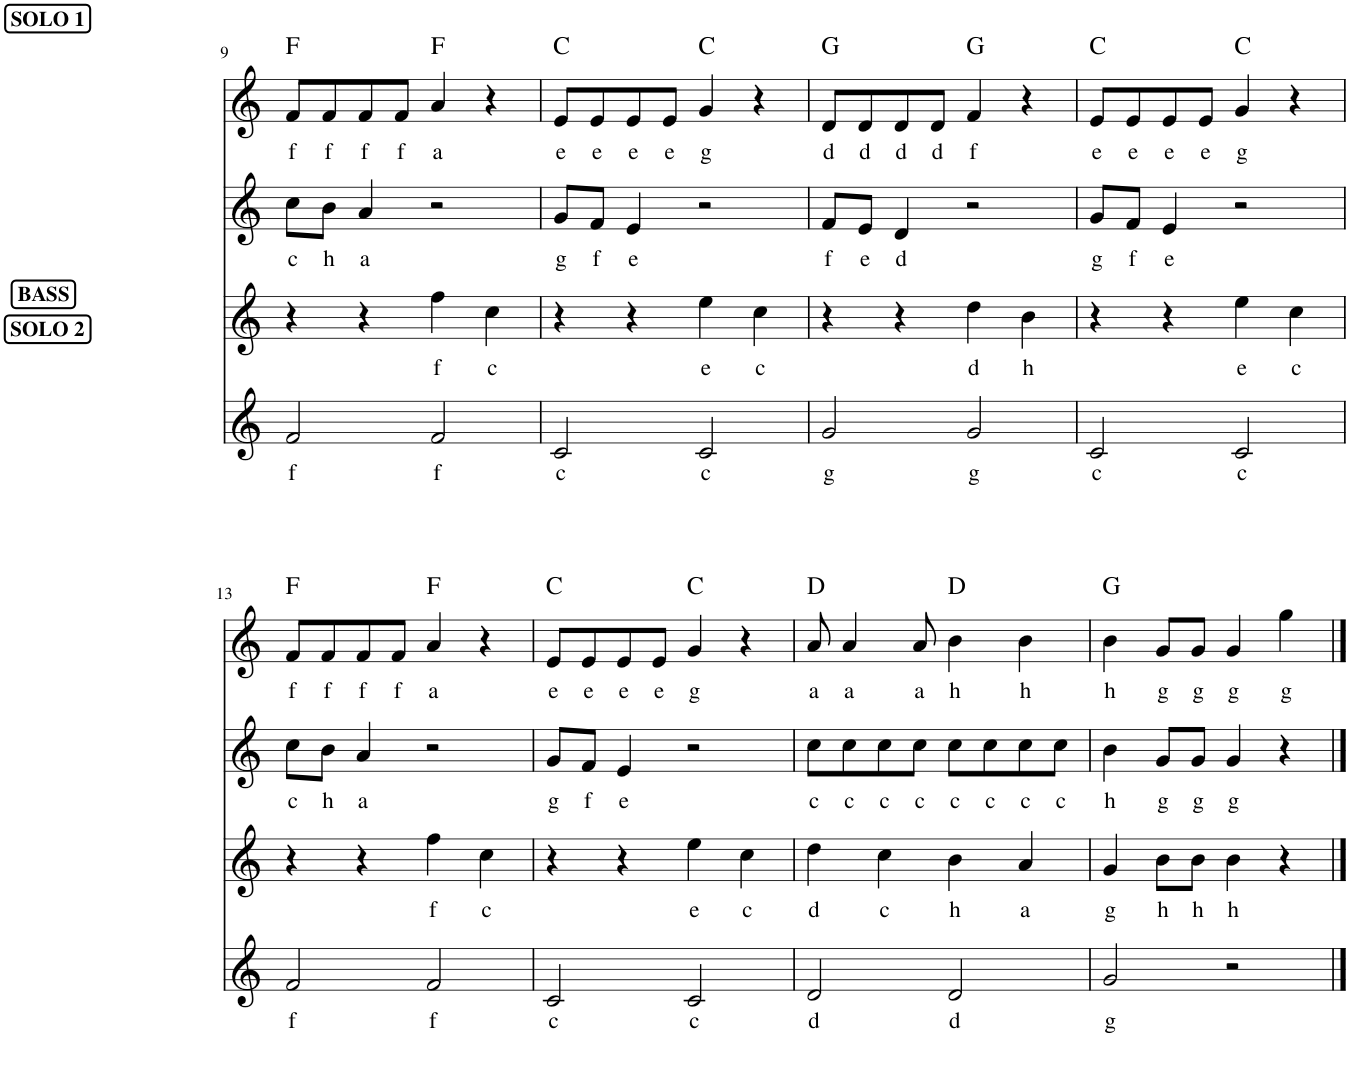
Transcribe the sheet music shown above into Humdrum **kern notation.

**kern	**text	**kern	**text	**kern	**text	**kern	**text	**kern	**text	**harte
*part5	*part5	*part4	*part4	*part3	*part3	*part2	*part2	*part1	*part1	*part1
*staff5	*staff5	*staff4	*staff4	*staff3	*staff3	*staff2	*staff2	*staff1	*staff1	*
*I"Piano	*	*I"Piano	*	*I"Piano	*	*I"StringInstrument	*	*I"Piano	*	*
*I'Pno	*	*I'Pno	*	*I'Pno	*	*I'Str	*	*I'Pno	*	*
!!LO:PB:g=z
*clefG2	*	*clefG2	*	*clefG2	*	*clefG2	*	*clefG2	*	*
*k[]	*	*k[]	*	*k[]	*	*k[]	*	*k[]	*	*
*M4/4	*	*M4/4	*	*M4/4	*	*M4/4	*	*M4/4	*	*
!!LO:REH:place=s1:b:B:cj:t=SOLO 2
!!LO:REH:place=s1:b:B:cj:t=BASS
!!LO:REH:place=s1:a:B:cj:t=SOLO 1
=9	=9	=9	=9	=9	=9	=9	=9	=9	=9	=9
!	!LO:LY:b	!	!	!	!	!	!LO:LY:b	!	!LO:LY:b	!
2f/	f	1r	.	4r	.	8cc\L	c	8f/L	f	F:maj
!	!	!	!	!	!	!	!LO:LY:b	!	!LO:LY:b	!
.	.	.	.	.	.	8b\J	h	8f/	f	.
!	!	!	!	!	!	!	!LO:LY:b	!	!LO:LY:b	!
.	.	.	.	4r	.	4a/	a	8f/	f	.
!	!	!	!	!	!	!	!	!	!LO:LY:b	!
.	.	.	.	.	.	.	.	8f/J	f	.
!	!LO:LY:b	!	!	!	!LO:LY:b	!	!	!	!LO:LY:b	!
2f/	f	.	.	4ff\	f	2r	.	4a/	a	F:maj
!	!	!	!	!	!LO:LY:b	!	!	!	!	!
.	.	.	.	4cc\	c	.	.	4r	.	.
=10	=10	=10	=10	=10	=10	=10	=10	=10	=10	=10
!	!LO:LY:b	!	!	!	!	!	!LO:LY:b	!	!LO:LY:b	!
2c/	c	1r	.	4r	.	8g/L	g	8e/L	e	C:maj
!	!	!	!	!	!	!	!LO:LY:b	!	!LO:LY:b	!
.	.	.	.	.	.	8f/J	f	8e/	e	.
!	!	!	!	!	!	!	!LO:LY:b	!	!LO:LY:b	!
.	.	.	.	4r	.	4e/	e	8e/	e	.
!	!	!	!	!	!	!	!	!	!LO:LY:b	!
.	.	.	.	.	.	.	.	8e/J	e	.
!	!LO:LY:b	!	!	!	!LO:LY:b	!	!	!	!LO:LY:b	!
2c/	c	.	.	4ee\	e	2r	.	4g/	g	C:maj
!	!	!	!	!	!LO:LY:b	!	!	!	!	!
.	.	.	.	4cc\	c	.	.	4r	.	.
=11	=11	=11	=11	=11	=11	=11	=11	=11	=11	=11
!	!LO:LY:b	!	!	!	!	!	!LO:LY:b	!	!LO:LY:b	!
2g/	g	1r	.	4r	.	8f/L	f	8d/L	d	G:maj
!	!	!	!	!	!	!	!LO:LY:b	!	!LO:LY:b	!
.	.	.	.	.	.	8e/J	e	8d/	d	.
!	!	!	!	!	!	!	!LO:LY:b	!	!LO:LY:b	!
.	.	.	.	4r	.	4d/	d	8d/	d	.
!	!	!	!	!	!	!	!	!	!LO:LY:b	!
.	.	.	.	.	.	.	.	8d/J	d	.
!	!LO:LY:b	!	!	!	!LO:LY:b	!	!	!	!LO:LY:b	!
2g/	g	.	.	4dd\	d	2r	.	4f/	f	G:maj
!	!	!	!	!	!LO:LY:b	!	!	!	!	!
.	.	.	.	4b\	h	.	.	4r	.	.
=12	=12	=12	=12	=12	=12	=12	=12	=12	=12	=12
!	!LO:LY:b	!	!	!	!	!	!LO:LY:b	!	!LO:LY:b	!
2c/	c	1r	.	4r	.	8g/L	g	8e/L	e	C:maj
!	!	!	!	!	!	!	!LO:LY:b	!	!LO:LY:b	!
.	.	.	.	.	.	8f/J	f	8e/	e	.
!	!	!	!	!	!	!	!LO:LY:b	!	!LO:LY:b	!
.	.	.	.	4r	.	4e/	e	8e/	e	.
!	!	!	!	!	!	!	!	!	!LO:LY:b	!
.	.	.	.	.	.	.	.	8e/J	e	.
!	!LO:LY:b	!	!	!	!LO:LY:b	!	!	!	!LO:LY:b	!
2c/	c	.	.	4ee\	e	2r	.	4g/	g	C:maj
!	!	!	!	!	!LO:LY:b	!	!	!	!	!
.	.	.	.	4cc\	c	.	.	4r	.	.
!!LO:LB:g=z
=13	=13	=13	=13	=13	=13	=13	=13	=13	=13	=13
!	!LO:LY:b	!	!	!	!	!	!LO:LY:b	!	!LO:LY:b	!
2f/	f	4r	.	1r	.	8cc\L	c	8f/L	f	F:maj
!	!	!	!	!	!	!	!LO:LY:b	!	!LO:LY:b	!
.	.	.	.	.	.	8b\J	h	8f/	f	.
!	!	!	!	!	!	!	!LO:LY:b	!	!LO:LY:b	!
.	.	4r	.	.	.	4a/	a	8f/	f	.
!	!	!	!	!	!	!	!	!	!LO:LY:b	!
.	.	.	.	.	.	.	.	8f/J	f	.
!	!LO:LY:b	!	!LO:LY:b	!	!	!	!	!	!LO:LY:b	!
2f/	f	4ff\	f	.	.	2r	.	4a/	a	F:maj
!	!	!	!LO:LY:b	!	!	!	!	!	!	!
.	.	4cc\	c	.	.	.	.	4r	.	.
=14	=14	=14	=14	=14	=14	=14	=14	=14	=14	=14
!	!LO:LY:b	!	!	!	!	!	!LO:LY:b	!	!LO:LY:b	!
2c/	c	4r	.	1r	.	8g/L	g	8e/L	e	C:maj
!	!	!	!	!	!	!	!LO:LY:b	!	!LO:LY:b	!
.	.	.	.	.	.	8f/J	f	8e/	e	.
!	!	!	!	!	!	!	!LO:LY:b	!	!LO:LY:b	!
.	.	4r	.	.	.	4e/	e	8e/	e	.
!	!	!	!	!	!	!	!	!	!LO:LY:b	!
.	.	.	.	.	.	.	.	8e/J	e	.
!	!LO:LY:b	!	!LO:LY:b	!	!	!	!	!	!LO:LY:b	!
2c/	c	4ee\	e	.	.	2r	.	4g/	g	C:maj
!	!	!	!LO:LY:b	!	!	!	!	!	!	!
.	.	4cc\	c	.	.	.	.	4r	.	.
=15	=15	=15	=15	=15	=15	=15	=15	=15	=15	=15
!	!LO:LY:b	!	!LO:LY:b	!	!	!	!LO:LY:b	!	!LO:LY:b	!
2d/	d	4dd\	d	1r	.	8cc\L	c	8a/	a	D:maj
!	!	!	!	!	!	!	!LO:LY:b	!	!LO:LY:b	!
.	.	.	.	.	.	8cc\	c	4a/	a	.
!	!	!	!LO:LY:b	!	!	!	!LO:LY:b	!	!	!
.	.	4cc\	c	.	.	8cc\	c	.	.	.
!	!	!	!	!	!	!	!LO:LY:b	!	!LO:LY:b	!
.	.	.	.	.	.	8cc\J	c	8a/	a	.
!	!LO:LY:b	!	!LO:LY:b	!	!	!	!LO:LY:b	!	!LO:LY:b	!
2d/	d	4b\	h	.	.	8cc\L	c	4b\	h	D:maj
!	!	!	!	!	!	!	!LO:LY:b	!	!	!
.	.	.	.	.	.	8cc\	c	.	.	.
!	!	!	!LO:LY:b	!	!	!	!LO:LY:b	!	!LO:LY:b	!
.	.	4a/	a	.	.	8cc\	c	4b\	h	.
!	!	!	!	!	!	!	!LO:LY:b	!	!	!
.	.	.	.	.	.	8cc\J	c	.	.	.
=16	=16	=16	=16	=16	=16	=16	=16	=16	=16	=16
!	!LO:LY:b	!	!LO:LY:b	!	!	!	!LO:LY:b	!	!LO:LY:b	!
2g/	g	4g/	g	1r	.	4b\	h	4b\	h	G:maj
!	!	!	!LO:LY:b	!	!	!	!LO:LY:b	!	!LO:LY:b	!
.	.	8b\L	h	.	.	8g/L	g	8g/L	g	.
!	!	!	!LO:LY:b	!	!	!	!LO:LY:b	!	!LO:LY:b	!
.	.	8b\J	h	.	.	8g/J	g	8g/J	g	.
!	!	!	!LO:LY:b	!	!	!	!LO:LY:b	!	!LO:LY:b	!
2r	.	4b\	h	.	.	4g/	g	4g/	g	.
!	!	!	!	!	!	!	!	!	!LO:LY:b	!
.	.	4r	.	.	.	4r	.	4gg\	g	.
==	==	==	==	==	==	==	==	==	==	==
*-	*-	*-	*-	*-	*-	*-	*-	*-	*-	*-
